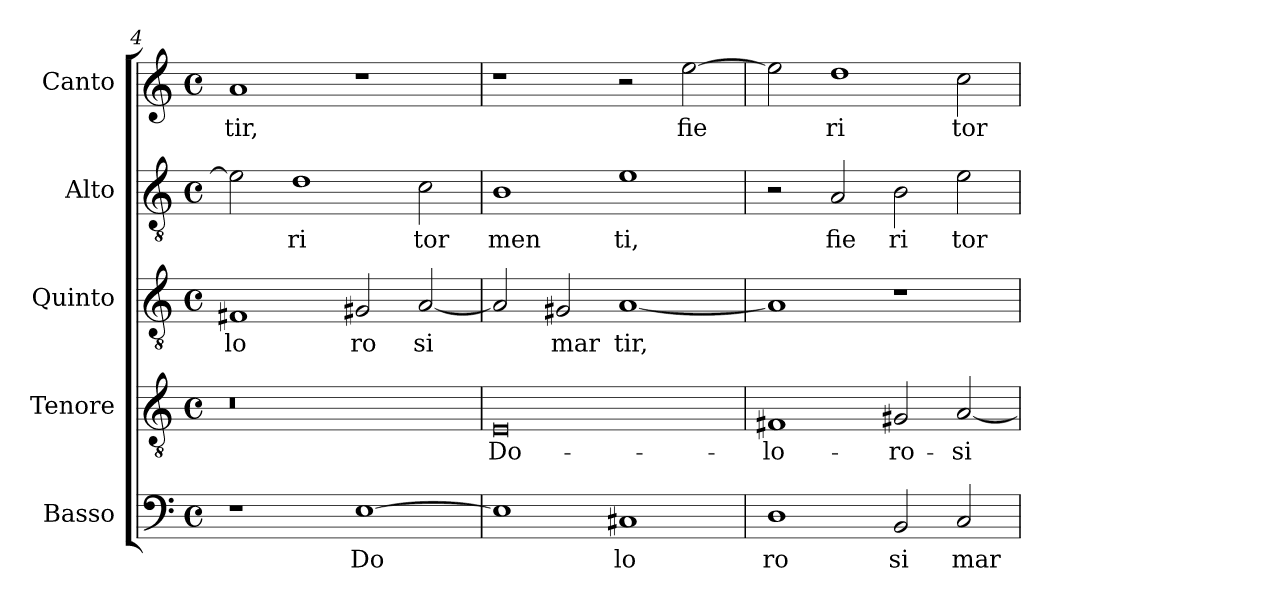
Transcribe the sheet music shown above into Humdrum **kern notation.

**kern	**text	**kern	**text	**kern	**text	**kern	**text	**kern	**text
*part5	*part5	*part4	*part4	*part3	*part3	*part2	*part2	*part1	*part1
*staff5	*staff5	*staff4	*staff4	*staff3	*staff3	*staff2	*staff2	*staff1	*staff1
*I"Basso	*	*I"Tenore	*	*I"Quinto	*	*I"Alto	*	*I"Canto	*
*clefF4	*	*clefGv2	*	*clefGv2	*	*clefGv2	*	*clefG2	*
*k[]	*	*k[]	*	*k[]	*	*k[]	*	*k[]	*
*C:	*	*C:	*	*C:	*	*C:	*	*C:	*
*M4/4	*	*M4/4	*	*M4/4	*	*M4/4	*	*M4/4	*
*met(c)	*	*met(c)	*	*met(c)	*	*met(c)	*	*met(c)	*
=4	=4	=4	=4	=4	=4	=4	=4	=4	=4
!	!	!	!	!	!LO:LY:b:cj	!	!LO:LY:b:cj	!	!LO:LY:b:cj
1r	.	0r	.	1F#X	lo	2e\]	.	1a	-tir,
!	!	!	!	!	!	!	!LO:LY:b:cj	!	!
.	.	.	.	.	.	1d	ri	.	.
!	!LO:LY:b:cj	!	!	!	!LO:LY:b:cj	!	!	!	!
[>1E	Do	.	.	2G#X/	ro	.	.	1r	.
!	!	!	!	!	!LO:LY:b:cj	!	!LO:LY:b:cj	!	!
.	.	.	.	[<2A/	si	2c\	tor	.	.
=5	=5	=5	=5	=5	=5	=5	=5	=5	=5
!	!LO:LY:b:cj	!	!LO:LY:b:cj	!	!LO:LY:b:cj	!	!LO:LY:b:cj	!	!
1E]	.	0E	Do-	2A/]	.	1B	men	1r	.
!	!	!	!	!	!LO:LY:b:cj	!	!	!	!
.	.	.	.	2G#X/	mar	.	.	.	.
!	!LO:LY:b:cj	!	!	!	!LO:LY:b:cj	!	!LO:LY:b:cj	!	!
1C#X	lo	.	.	[<1A	tir,	1e	ti,	2r	.
!	!	!	!	!	!	!	!	!	!LO:LY:b:cj
.	.	.	.	.	.	.	.	[>2ee\	fie-
=6	=6	=6	=6	=6	=6	=6	=6	=6	=6
!	!LO:LY:b:cj	!	!LO:LY:b:cj	!	!LO:LY:b:cj	!	!	!	!LO:LY:b:cj
1D	ro	1F#X	-lo-	1A]	.	2r	.	2ee\]	--
!	!	!	!	!	!	!	!LO:LY:b:cj	!	!LO:LY:b:cj
.	.	.	.	.	.	2A/	fie	1dd	-ri
!	!LO:LY:b:cj	!	!LO:LY:b:cj	!	!	!	!LO:LY:b:cj	!	!
2BB/	si	2G#X/	-ro-	1r	.	2B\	ri	.	.
!	!LO:LY:b:cj	!	!LO:LY:b:cj	!	!	!	!LO:LY:b:cj	!	!LO:LY:b:cj
2C/	mar	[<2A/	-si	.	.	2e\	tor	2cc\	tor-
=	=	=	=	=	=	=	=	=	=
*-	*-	*-	*-	*-	*-	*-	*-	*-	*-
